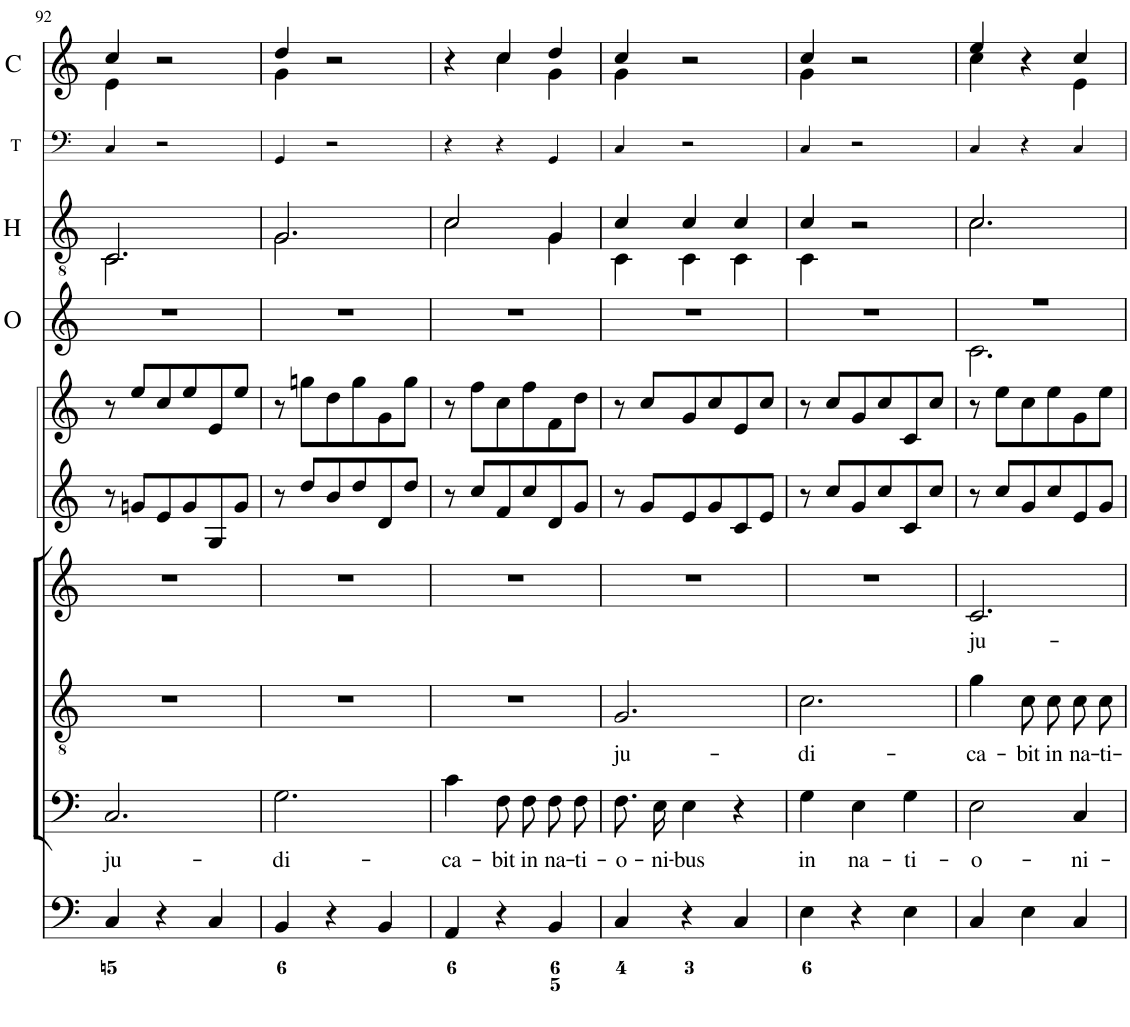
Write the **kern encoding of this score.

**kern	**kern	**text	**kern	**text	**kern	**text	**kern	**kern	**kern	**kern	**kern	**kern
*part10	*part9	*part9	*part8	*part8	*part7	*part7	*part6	*part5	*part4	*part3	*part2	*part1
*staff10	*staff9	*staff9	*staff8	*staff8	*staff7	*staff7	*staff6	*staff5	*staff4	*staff3	*staff2	*staff1
*I"Organ	*I"Voice	*	*I"Tenor	*	*I"Alto	*	*I"Violin	*I"Violini	*I"Oboi	*I"Corni in C basso	*I"Timpani	*I"Clarini
*	*	*	*	*	*	*	*I'Vln	*I'Vln	*I'O	*	*I'T	*I'C
!!LO:PB:g=z
*clefF4	*clefF4	*	*clefGv2	*	*clefG2	*	*clefG2	*clefG2	*clefG2	*clefGv2	*clefF4	*clefG2
*	*	*	*	*	*	*	*	*	*	*Trd7c12	*	*
*k[]	*k[]	*	*k[]	*	*k[]	*	*k[]	*k[]	*k[]	*k[]	*k[]	*k[]
*M3/4	*M3/4	*	*M3/4	*	*M3/4	*	*M3/4	*M3/4	*M3/4	*M3/4	*M3/4	*M3/4
=92	=92	=92	=92	=92	=92	=92	=92	=92	=92	=92	=92	=92
!	!	!LO:LY:b	!	!	!	!	!	!	!	!	!	!
*	*	*	*	*	*	*	*	*	*	*^	*	*^
4C/	2.C/	ju-	2.r	.	2.r	.	8r	8r	2.r	2.C/	2.C\	4C/	4cc/	4e\
.	.	.	.	.	.	.	8gn/L	8ee/L	.	.	.	.	.	.
4r	.	.	.	.	.	.	8e/	8cc/	.	.	.	2r	2r	2ryy
.	.	.	.	.	.	.	8g/	8ee/	.	.	.	.	.	.
4C/	.	.	.	.	.	.	8G/	8e/	.	.	.	.	.	.
.	.	.	.	.	.	.	8g/J	8ee/J	.	.	.	.	.	.
=93	=93	=93	=93	=93	=93	=93	=93	=93	=93	=93	=93	=93	=93	=93
!	!	!LO:LY:b	!	!	!	!	!	!	!	!	!	!	!	!
4BB/	2.G\	-di-	2.r	.	2.r	.	8r	8r	2.r	2.G/	2.G\	4GG/	4dd/	4g\
.	.	.	.	.	.	.	8dd/L	8ggn\L	.	.	.	.	.	.
4r	.	.	.	.	.	.	8b/	8dd\	.	.	.	2r	2r	2ryy
.	.	.	.	.	.	.	8dd/	8gg\	.	.	.	.	.	.
4BB/	.	.	.	.	.	.	8d/	8g\	.	.	.	.	.	.
.	.	.	.	.	.	.	8dd/J	8gg\J	.	.	.	.	.	.
=94	=94	=94	=94	=94	=94	=94	=94	=94	=94	=94	=94	=94	=94	=94
!	!	!LO:LY:b	!	!	!	!	!	!	!	!	!	!	!	!
4AA/	4c\	-ca-	2.r	.	2.r	.	8r	8r	2.r	2c/	2c\	4r	4r	4ryy
.	.	.	.	.	.	.	8cc/L	8ff\L	.	.	.	.	.	.
!	!	!LO:LY:b	!	!	!	!	!	!	!	!	!	!	!	!
4r	8F\L	-bit	.	.	.	.	8f/	8cc\	.	.	.	4r	4cc/	4cc\
!	!	!LO:LY:b	!	!	!	!	!	!	!	!	!	!	!	!
.	8F\J	in	.	.	.	.	8cc/	8ff\	.	.	.	.	.	.
!	!	!LO:LY:b	!	!	!	!	!	!	!	!	!	!	!	!
4BB/	8F\L	na-	.	.	.	.	8d/	8f\	.	4G/	4G\	4GG/	4dd/	4g\
!	!	!LO:LY:b	!	!	!	!	!	!	!	!	!	!	!	!
.	8F\J	-ti-	.	.	.	.	8g/J	8dd\J	.	.	.	.	.	.
=95	=95	=95	=95	=95	=95	=95	=95	=95	=95	=95	=95	=95	=95	=95
!	!	!LO:LY:b	!	!LO:LY:b	!	!	!	!	!	!	!	!	!	!
4C/	8.F\L	-o-	2.G/	ju-	2.r	.	8r	8r	2.r	4c/	4C\	4C/	4cc/	4g\
.	.	.	.	.	.	.	8g/L	8cc/L	.	.	.	.	.	.
!	!	!LO:LY:b	!	!	!	!	!	!	!	!	!	!	!	!
.	16E\Jk	-ni-	.	.	.	.	.	.	.	.	.	.	.	.
!	!	!LO:LY:b	!	!	!	!	!	!	!	!	!	!	!	!
4r	4E\	-bus	.	.	.	.	8e/	8g/	.	4c/	4C\	2r	2r	2ryy
.	.	.	.	.	.	.	8g/	8cc/	.	.	.	.	.	.
4C/	4r	.	.	.	.	.	8c/	8e/	.	4c/	4C\	.	.	.
.	.	.	.	.	.	.	8e/J	8cc/J	.	.	.	.	.	.
=96	=96	=96	=96	=96	=96	=96	=96	=96	=96	=96	=96	=96	=96	=96
!	!	!LO:LY:b	!	!LO:LY:b	!	!	!	!	!	!	!	!	!	!
4E\	4G\	in	2.c\	-di-	2.r	.	8r	8r	2.r	4c/	4C\	4C/	4cc/	4g\
.	.	.	.	.	.	.	8cc/L	8cc/L	.	.	.	.	.	.
!	!	!LO:LY:b	!	!	!	!	!	!	!	!	!	!	!	!
4r	4E\	na-	.	.	.	.	8g/	8g/	.	2r	2ryy	2r	2r	2ryy
.	.	.	.	.	.	.	8cc/	8cc/	.	.	.	.	.	.
!	!	!LO:LY:b	!	!	!	!	!	!	!	!	!	!	!	!
4E\	4G\	-ti-	.	.	.	.	8c/	8c/	.	.	.	.	.	.
.	.	.	.	.	.	.	8cc/J	8cc/J	.	.	.	.	.	.
=97	=97	=97	=97	=97	=97	=97	=97	=97	=97	=97	=97	=97	=97	=97
!	!	!LO:LY:b	!	!LO:LY:b	!	!LO:LY:b	!	!	!	!	!	!	!	!
*	*	*	*	*	*	*	*	*	*^	*	*	*	*	*
4C/	2E\	-o-	4g\	-ca-	2.c/	ju-	8r	8r	2.r	2.c\	2.c/	2.c\	4C/	4ee/	4cc\
.	.	.	.	.	.	.	8cc/L	8ee\L	.	.	.	.	.	.	.
!	!	!	!	!LO:LY:b	!	!	!	!	!	!	!	!	!	!	!
4E\	.	.	8c\L	-bit	.	.	8g/	8cc\	.	.	.	.	4r	4r	4ryy
!	!	!	!	!LO:LY:b	!	!	!	!	!	!	!	!	!	!	!
.	.	.	8c\J	in	.	.	8cc/	8ee\	.	.	.	.	.	.	.
!	!	!LO:LY:b	!	!LO:LY:b	!	!	!	!	!	!	!	!	!	!	!
4C/	4C/	-ni-	8c\L	na-	.	.	8e/	8g\	.	.	.	.	4C/	4cc/	4e\
!	!	!	!	!LO:LY:b	!	!	!	!	!	!	!	!	!	!	!
.	.	.	8c\J	-ti-	.	.	8g/J	8ee\J	.	.	.	.	.	.	.
*	*	*	*	*	*	*	*	*	*v	*v	*	*	*	*v	*v
*	*	*	*	*	*	*	*	*	*	*v	*v	*	*
=	=	=	=	=	=	=	=	=	=	=	=	=
*-	*-	*-	*-	*-	*-	*-	*-	*-	*-	*-	*-	*-
